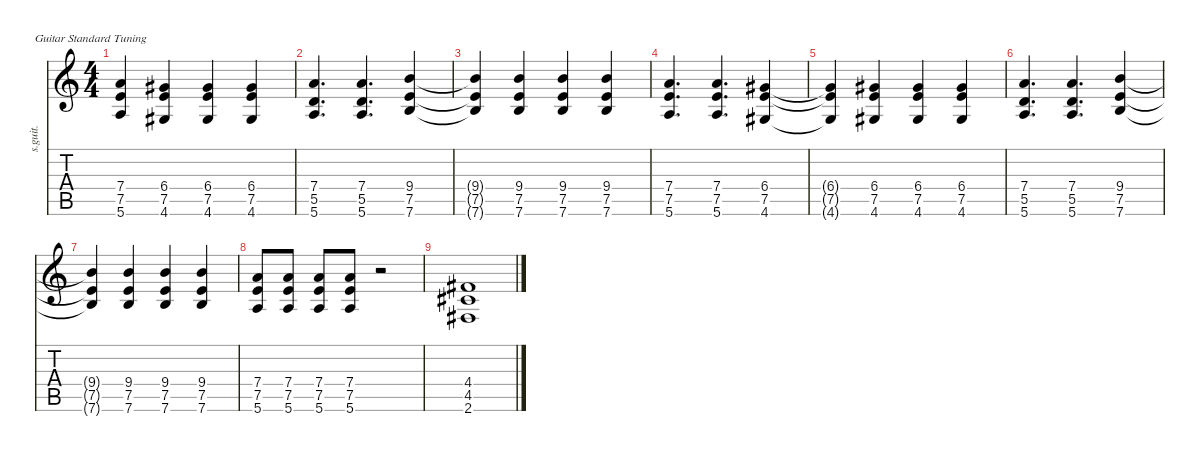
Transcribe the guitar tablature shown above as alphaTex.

\defaultSystemsLayout 4
\hideDynamics
\bracketExtendMode nobrackets
\track ("" "s.guit.") {instrument distortionguitar}
\staff {score tabs}
\tuning (E4 B3 G3 D3 A2 E2)
\ts (4 4)
\tempo (190 hide)
\clef g2
\ks c
(7.4{t} 7.5{t} 5.6{t}).4{dy f} (6.4{acc #} 7.5 4.6{acc #}).4 (6.4{acc #} 7.5 4.6{acc #}).4 (6.4{acc #} 7.5 4.6{acc #}).4 |
(7.4 5.5 5.6).4{d} (7.4 5.5 5.6).4{d} (9.4 7.5 7.6).4 |
(9.4{t} 7.5{t} 7.6{t}).4 (9.4 7.5 7.6).4 (9.4 7.5 7.6).4 (9.4 7.5 7.6).4 |
(7.4 7.5 5.6).4{d} (7.4 7.5 5.6).4{d} (6.4{acc #} 7.5 4.6{acc #}).4 |
(6.4{t acc #} 7.5{t} 4.6{t acc #}).4 (6.4{acc #} 7.5 4.6{acc #}).4 (6.4{acc #} 7.5 4.6{acc #}).4 (6.4{acc #} 7.5 4.6{acc #}).4 |
(7.4 5.5 5.6).4{d} (7.4 5.5 5.6).4{d} (9.4 7.5 7.6).4 |
(9.4{t} 7.5{t} 7.6{t}).4 (9.4 7.5 7.6).4 (9.4 7.5 7.6).4 (9.4 7.5 7.6).4 |
(7.4 7.5 5.6).8 (7.4 7.5 5.6).8 (7.4 7.5 5.6).8 (7.4 7.5 5.6).8 r.2 |
(4.4{acc #} 4.5{acc #} 2.6{acc #}).1
